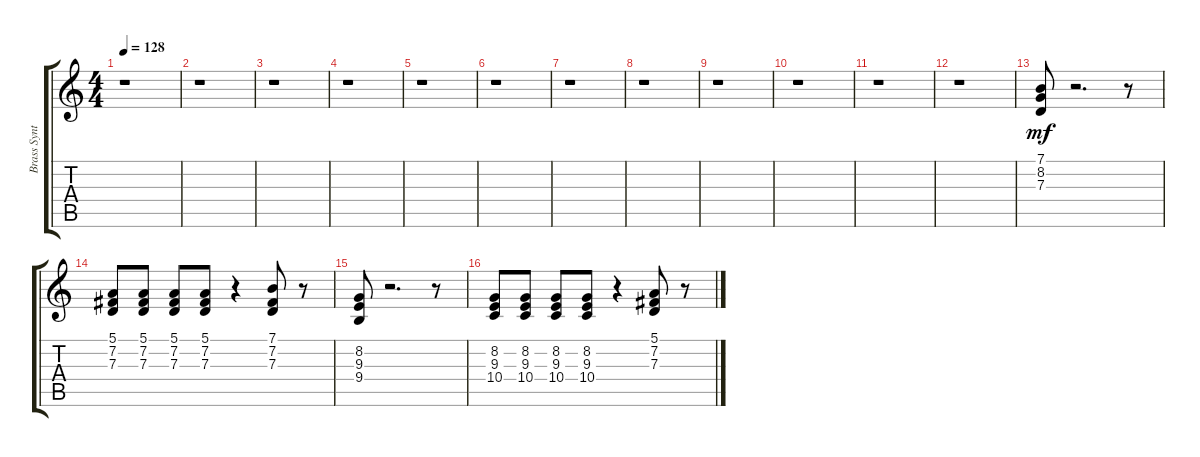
\track ("Brass Synth" "Brass Synt") {instrument brasssection}
\staff {score tabs}
\tuning (E4 B3 G3 D3 A2 E2) {hide}
\ts (4 4)
\tempo 128
\clef g2
\ks c
r.1{dy mf} |
r.1 |
r.1 |
r.1 |
r.1 |
r.1 |
r.1 |
r.1 |
r.1 |
r.1 |
r.1 |
r.1 |
(7.1 8.2 7.3).8 r.2{d} r.8 |
(5.1 7.2 7.3).8 (5.1 7.2 7.3).8 (5.1 7.2 7.3).8 (5.1 7.2 7.3).8 r.4 (7.1 7.2 7.3).8 r.8 |
(8.2 9.3 9.4).8 r.2{d} r.8 |
(8.2 9.3 10.4).8 (8.2 9.3 10.4).8 (8.2 9.3 10.4).8 (8.2 9.3 10.4).8 r.4 (5.1 7.2 7.3).8 r.8
